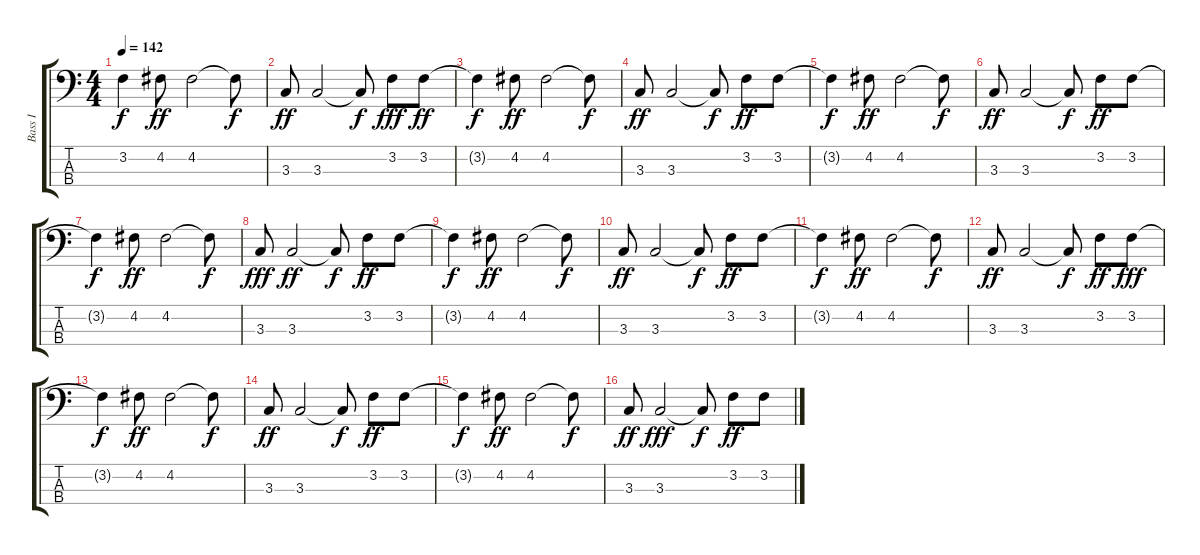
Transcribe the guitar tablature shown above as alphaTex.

\track ("Bass I" "Bass I") {instrument electricbasspick}
\staff {score tabs}
\tuning (G2 D2 A1 E1) {hide}
\ts (4 4)
\tempo 142
\clef f4
\ks c
3.2{t}.4{dy f} 4.2.8{dy ff} 4.2.2 4.2{t}.8{dy f} |
3.3.8{dy ff} 3.3.2 3.3{t}.8{dy f} 3.2.8{dy fff} 3.2.8{dy ff} |
3.2{t}.4{dy f} 4.2.8{dy ff} 4.2.2 4.2{t}.8{dy f} |
3.3.8{dy ff} 3.3.2 3.3{t}.8{dy f} 3.2.8{dy ff} 3.2.8 |
3.2{t}.4{dy f} 4.2.8{dy ff} 4.2.2 4.2{t}.8{dy f} |
3.3.8{dy ff} 3.3.2 3.3{t}.8{dy f} 3.2.8{dy ff} 3.2.8 |
3.2{t}.4{dy f} 4.2.8{dy ff} 4.2.2 4.2{t}.8{dy f} |
3.3.8{dy fff} 3.3.2{dy ff} 3.3{t}.8{dy f} 3.2.8{dy ff} 3.2.8 |
3.2{t}.4{dy f} 4.2.8{dy ff} 4.2.2 4.2{t}.8{dy f} |
3.3.8{dy ff} 3.3.2 3.3{t}.8{dy f} 3.2.8{dy ff} 3.2.8 |
3.2{t}.4{dy f} 4.2.8{dy ff} 4.2.2 4.2{t}.8{dy f} |
3.3.8{dy ff} 3.3.2 3.3{t}.8{dy f} 3.2.8{dy ff} 3.2.8{dy fff} |
3.2{t}.4{dy f} 4.2.8{dy ff} 4.2.2 4.2{t}.8{dy f} |
3.3.8{dy ff} 3.3.2 3.3{t}.8{dy f} 3.2.8{dy ff} 3.2.8 |
3.2{t}.4{dy f} 4.2.8{dy ff} 4.2.2 4.2{t}.8{dy f} |
3.3.8{dy ff} 3.3.2{dy fff} 3.3{t}.8{dy f} 3.2.8{dy ff} 3.2.8
